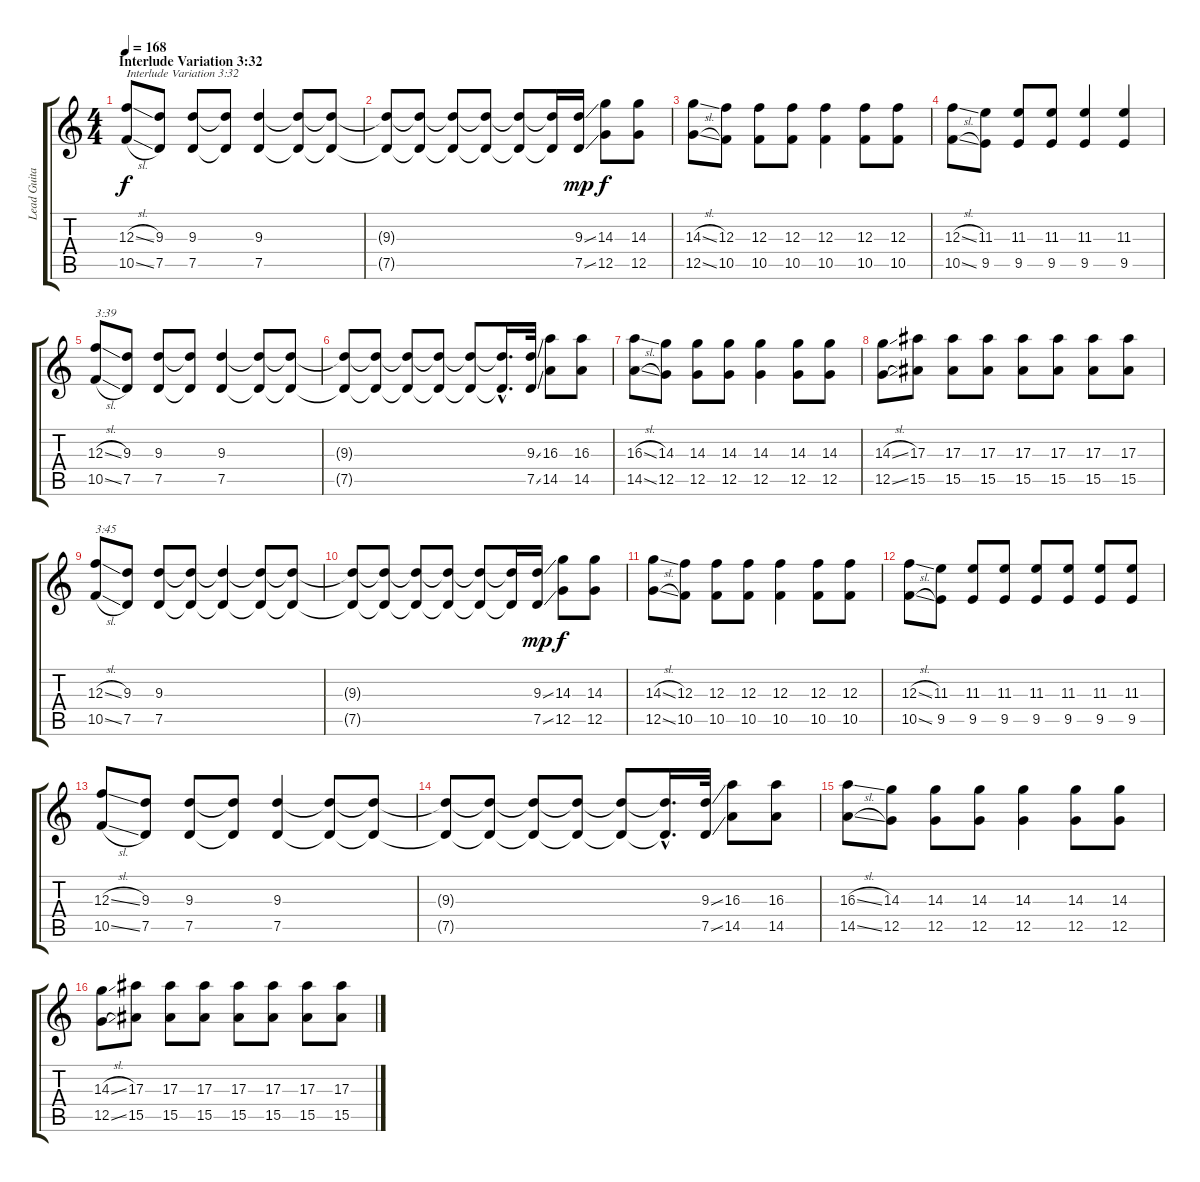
\track ("Lead Guitar (left)" "Lead Guita") {instrument distortionguitar}
\staff {score tabs}
\tuning (D4 A3 F3 C3 G2 D2) {hide}
\ts (4 4)
\section ("" "Interlude Variation 3:32")
\tempo 168
\clef g2
\ks c
(12.3{sl} 10.5{sl}).8{txt "Interlude Variation 3:32" dy f} (9.3 7.5).8 (9.3 7.5).8 (9.3{t} 7.5{t}).8 (9.3 7.5).4 (9.3{t} 7.5{t}).8 (9.3{t} 7.5{t}).8 |
(9.3{t} 7.5{t}).8 (9.3{t} 7.5{t}).8 (9.3{t} 7.5{t}).8 (9.3{t} 7.5{t}).8 (9.3{t} 7.5{t}).8 (9.3{t} 7.5{t}).16 (9.3{ss} 7.5{ss}).16{dy mp} (14.3 12.5).8{dy f} (14.3 12.5).8 |
(14.3{sl} 12.5{sl}).8 (12.3 10.5).8 (12.3 10.5).8 (12.3 10.5).8 (12.3 10.5).4 (12.3 10.5).8 (12.3 10.5).8 |
(12.3{sl} 10.5{sl}).8 (11.3 9.5).8 (11.3 9.5).8 (11.3 9.5).8 (11.3 9.5).4 (11.3 9.5).4 |
(12.3{sl} 10.5{sl}).8{txt "3:39"} (9.3 7.5).8 (9.3 7.5).8 (9.3{t} 7.5{t}).8 (9.3 7.5).4 (9.3{t} 7.5{t}).8 (9.3{t} 7.5{t}).8 |
(9.3{t} 7.5{t}).8 (9.3{t} 7.5{t}).8 (9.3{t} 7.5{t}).8 (9.3{t} 7.5{t}).8 (9.3{t} 7.5{t}).8 (9.3{hac t} 7.5{hac t}).16{d} (9.3{ss} 7.5{ss}).32 (16.3 14.5).8 (16.3 14.5).8 |
(16.3{sl} 14.5{sl}).8 (14.3 12.5).8 (14.3 12.5).8 (14.3 12.5).8 (14.3 12.5).4 (14.3 12.5).8 (14.3 12.5).8 |
(14.3{sl} 12.5{sl}).8 (17.3 15.5).8 (17.3 15.5).8 (17.3 15.5).8 (17.3 15.5).8 (17.3 15.5).8 (17.3 15.5).8 (17.3 15.5).8 |
(12.3{sl} 10.5{sl}).8{txt "3:45"} (9.3 7.5).8 (9.3 7.5).8 (9.3{t} 7.5{t}).8 (9.3{t} 7.5{t}).4 (9.3{t} 7.5{t}).8 (9.3{t} 7.5{t}).8 |
(9.3{t} 7.5{t}).8 (9.3{t} 7.5{t}).8 (9.3{t} 7.5{t}).8 (9.3{t} 7.5{t}).8 (9.3{t} 7.5{t}).8 (9.3{t} 7.5{t}).16 (9.3{ss} 7.5{ss}).16{dy mp} (14.3 12.5).8{dy f} (14.3 12.5).8 |
(14.3{sl} 12.5{sl}).8 (12.3 10.5).8 (12.3 10.5).8 (12.3 10.5).8 (12.3 10.5).4 (12.3 10.5).8 (12.3 10.5).8 |
(12.3{sl} 10.5{sl}).8 (11.3 9.5).8 (11.3 9.5).8 (11.3 9.5).8 (11.3 9.5).8 (11.3 9.5).8 (11.3 9.5).8 (11.3 9.5).8 |
(12.3{sl} 10.5{sl}).8 (9.3 7.5).8 (9.3 7.5).8 (9.3{t} 7.5{t}).8 (9.3 7.5).4 (9.3{t} 7.5{t}).8 (9.3{t} 7.5{t}).8 |
(9.3{t} 7.5{t}).8 (9.3{t} 7.5{t}).8 (9.3{t} 7.5{t}).8 (9.3{t} 7.5{t}).8 (9.3{t} 7.5{t}).8 (9.3{hac t} 7.5{hac t}).16{d} (9.3{ss} 7.5{ss}).32 (16.3 14.5).8 (16.3 14.5).8 |
(16.3{sl} 14.5{sl}).8 (14.3 12.5).8 (14.3 12.5).8 (14.3 12.5).8 (14.3 12.5).4 (14.3 12.5).8 (14.3 12.5).8 |
(14.3{sl} 12.5{sl}).8 (17.3 15.5).8 (17.3 15.5).8 (17.3 15.5).8 (17.3 15.5).8 (17.3 15.5).8 (17.3 15.5).8 (17.3 15.5).8
